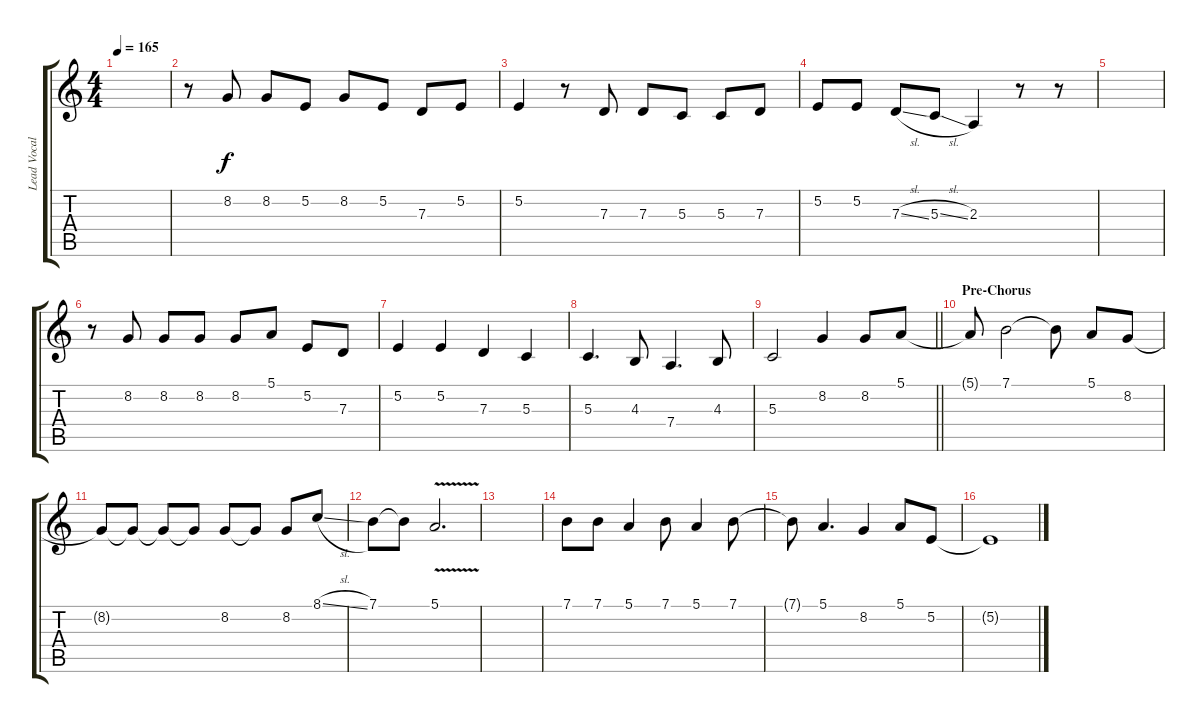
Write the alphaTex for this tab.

\track ("Lead Vocals" "Lead Vocal") {instrument lead6voice}
\staff {score tabs}
\tuning (E4 B3 G3 D3 A2 E2) {hide}
\ts (4 4)
\tempo 165
\clef g2
\ks c
|
r.8 8.2.8 8.2.8 5.2.8 8.2.8 5.2.8 7.3.8 5.2.8 |
5.2.4 r.8 7.3.8 7.3.8 5.3.8 5.3.8 7.3.8 |
5.2.8 5.2.8 7.3{sl}.8 5.3{sl}.8 2.3.4 r.8 r.8 |
|
r.8 8.2.8 8.2.8 8.2.8 8.2.8 5.1.8 5.2.8 7.3.8 |
5.2.4 5.2.4 7.3.4 5.3.4 |
5.3.4{d} 4.3.8 7.4.4{d} 4.3.8 |
\barLineRight lightlight
5.3.2 8.2.4 8.2.8 5.1.8 |
\section ("" "Pre-Chorus")
5.1{t}.8 7.1.2 7.1{t}.8 5.1.8 8.2.8 |
8.2{t}.8 8.2{t}.8 8.2{t}.8 8.2{t}.8 8.2.8 8.2{t}.8 8.2.8 8.1{sl}.8 |
7.1.8 7.1{t}.8 5.1{v}.2{d} |
|
7.1.8 7.1.8 5.1.4 7.1.8 5.1.4 7.1.8 |
7.1{t}.8 5.1.4{d} 8.2.4 5.1.8 5.2.8 |
5.2{t}.1
